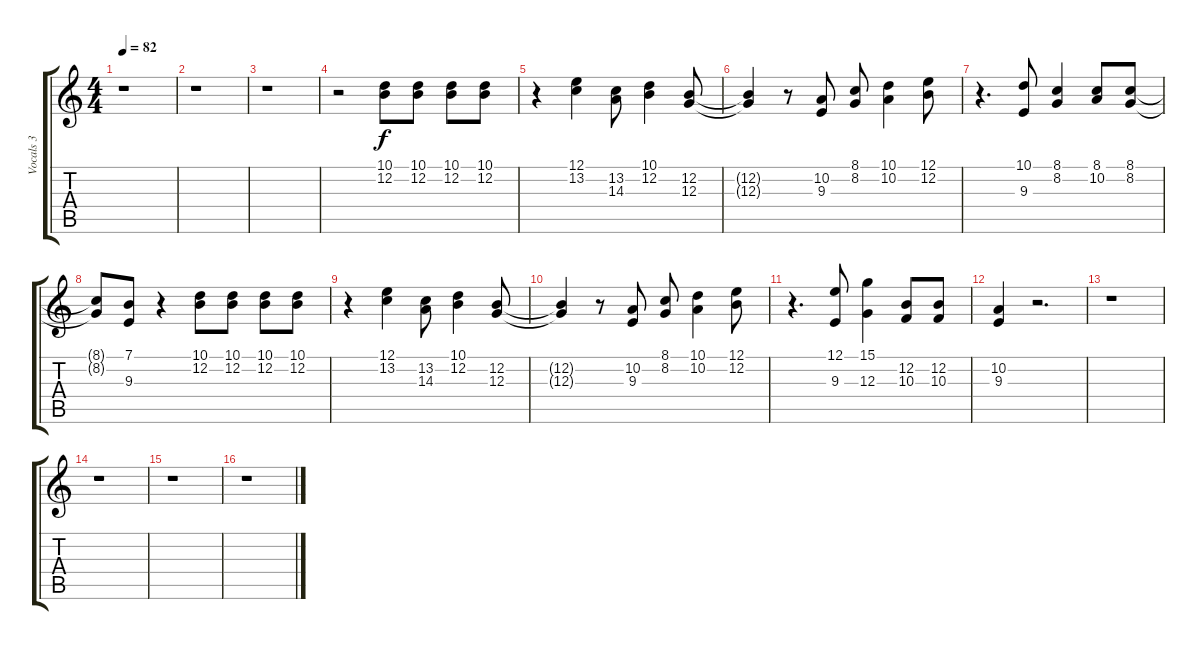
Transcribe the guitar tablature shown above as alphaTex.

\track ("Vocals 3" "Vocals 3") {instrument cello}
\staff {score tabs}
\tuning (E4 B3 G3 D3 A2 E2) {hide}
\ts (4 4)
\tempo 82
\clef g2
\ks c
r.1{dy f} |
r.1 |
r.1 |
r.2 (10.1 12.2).8 (10.1 12.2).8 (10.1 12.2).8 (10.1 12.2).8 |
r.4 (12.1 13.2).4 (13.2 14.3).8 (10.1 12.2).4 (12.2 12.3).8 |
(12.2{t} 12.3{t}).4 r.8 (10.2 9.3).8 (8.1 8.2).8 (10.1 10.2).4 (12.1 12.2).8 |
r.4{d} (10.1 9.3).8 (8.1 8.2).4 (8.1 10.2).8 (8.1 8.2).8 |
(8.1{t} 8.2{t}).8 (7.1 9.3).8 r.4 (10.1 12.2).8 (10.1 12.2).8 (10.1 12.2).8 (10.1 12.2).8 |
r.4 (12.1 13.2).4 (13.2 14.3).8 (10.1 12.2).4 (12.2 12.3).8 |
(12.2{t} 12.3{t}).4 r.8 (10.2 9.3).8 (8.1 8.2).8 (10.1 10.2).4 (12.1 12.2).8 |
r.4{d} (12.1 9.3).8 (15.1 12.3).4 (12.2 10.3).8 (12.2 10.3).8 |
(10.2 9.3).4 r.2{d} |
r.1 |
r.1 |
r.1 |
r.1
